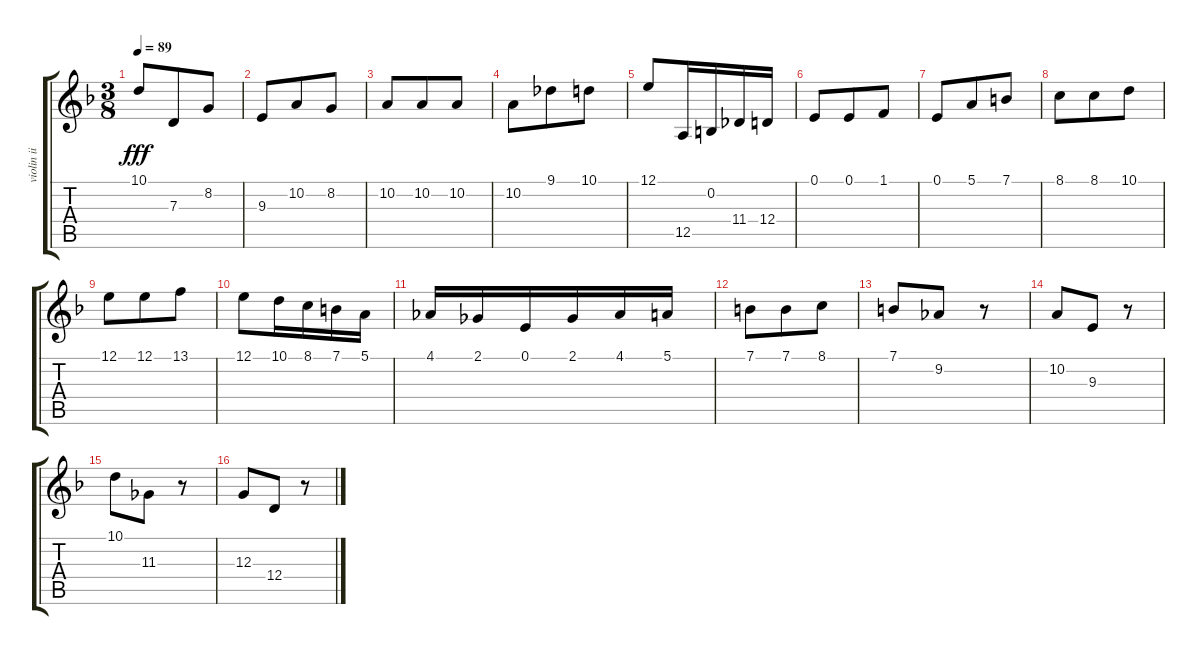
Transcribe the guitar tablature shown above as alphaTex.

\track ("violin ii" "violin ii") {instrument stringensemble1}
\staff {score tabs}
\tuning (E4 B3 G3 D3 A2 E2) {hide}
\ts (3 8)
\tempo 89
\clef g2
\ks dminor
10.1.8{dy fff} 7.3.8 8.2.8 |
9.3.8 10.2.8 8.2.8 |
10.2.8 10.2.8 10.2.8 |
10.2.8 9.1.8 10.1.8 |
12.1.8 12.5.16 0.2.16 11.4.16 12.4.16 |
0.1.8 0.1.8 1.1.8 |
0.1.8 5.1.8 7.1.8 |
8.1.8 8.1.8 10.1.8 |
12.1.8 12.1.8 13.1.8 |
12.1.8 10.1.16 8.1.16 7.1.16 5.1.16 |
4.1.16 2.1.16 0.1.16 2.1.16 4.1.16 5.1.16 |
7.1.8 7.1.8 8.1.8 |
7.1.8 9.2.8 r.8 |
10.2.8 9.3.8 r.8 |
10.1.8 11.3.8 r.8 |
12.3.8 12.4.8 r.8
